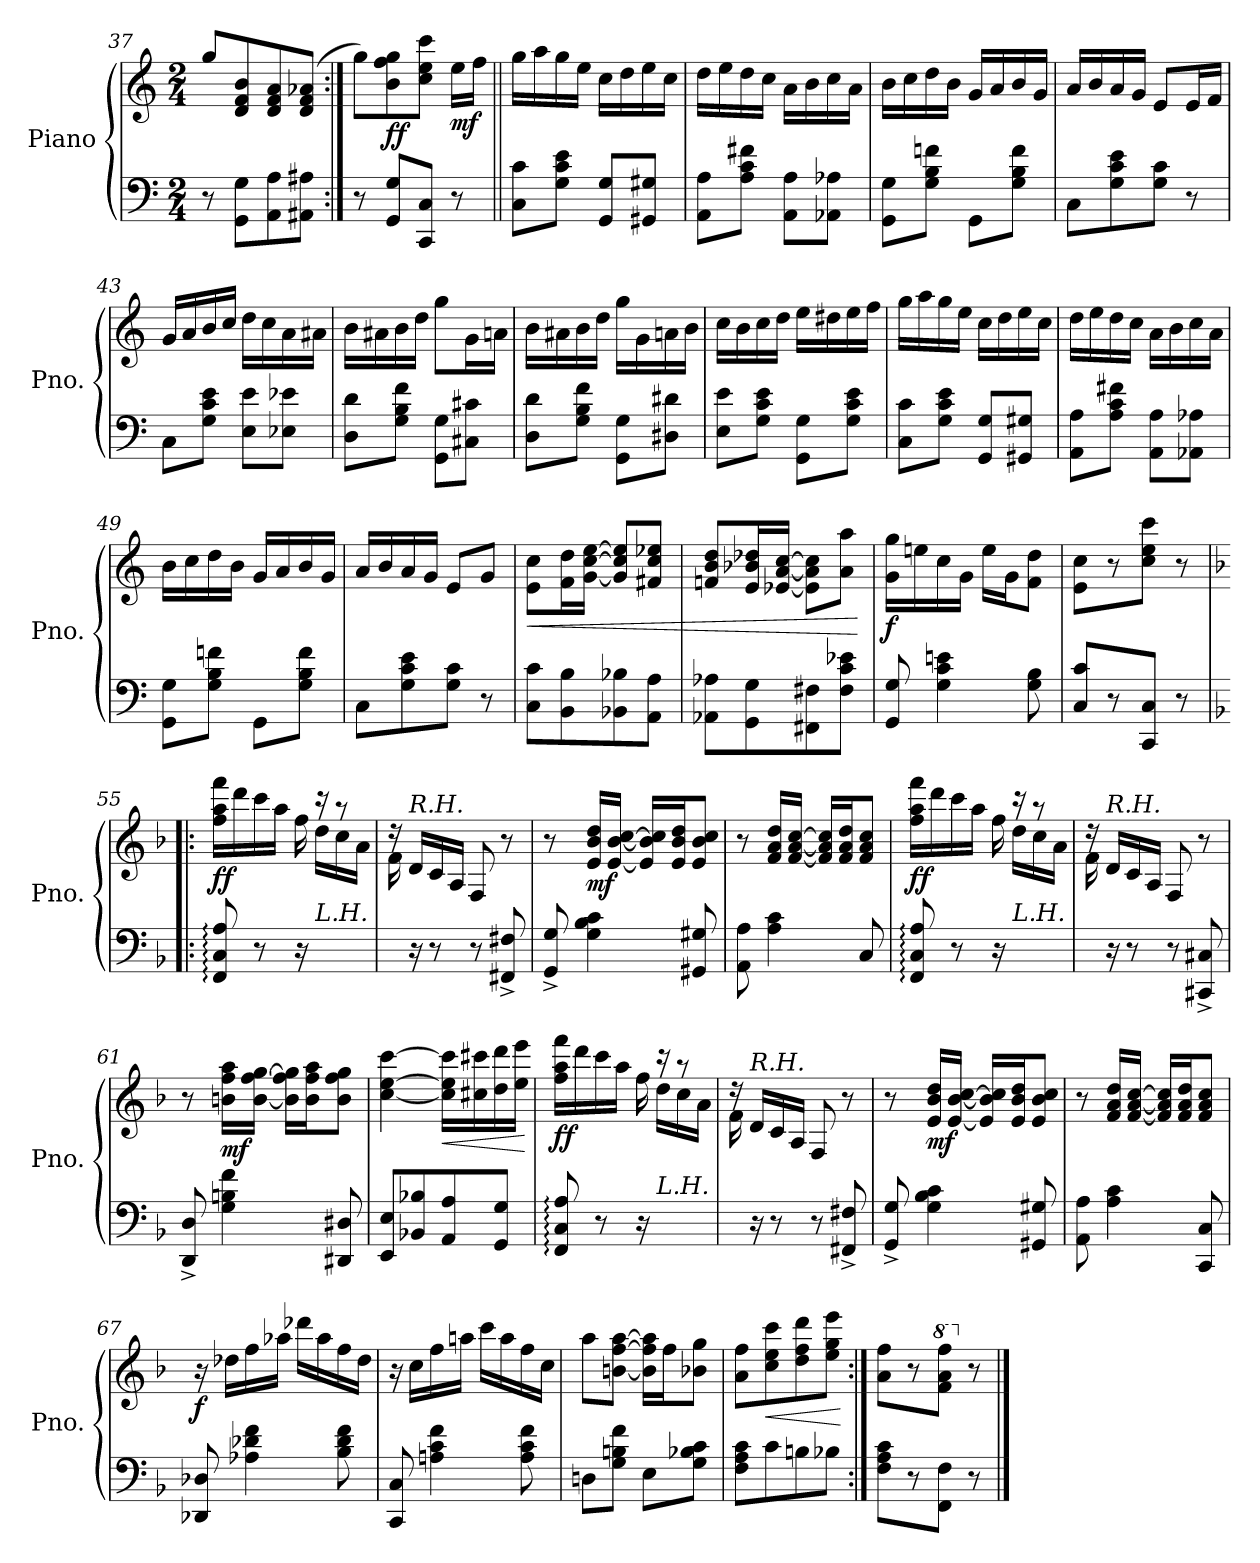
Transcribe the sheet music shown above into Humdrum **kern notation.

**kern	**kern	**dynam
*part1	*part1	*part1
*staff2	*staff1	*staff1/2
*I"Piano	*	*
*I'Pno.	*	*
*clefF4	*clefG2	*
*k[]	*k[]	*
*M2/4	*M2/4	*
=37	=37	=37
8r	8gg/L	.
8GG\ 8G\L	8d/ 8f/ 8b/	.
8AA\ 8A\	8d/ 8f/ 8a/	.
8AA#X\ 8A#X\J	(>8d/ 8f/ 8a-X/J	.
=38:|!	=38:|!	=38:|!
8r	8gg\L)	.
!	!	!LO:DY:b
8GG/ 8G/L	8b\ 8ff\ 8gg\	ff
8CC/ 8C/J	8cc\ 8ee\ 8ccc\J	.
!	!	!LO:DY:b
8r	16ee\LL	mf
.	16ff\JJ	.
!!LO:LB:g=z
=39||	=39||	=39||
8C\ 8c\L	16gg\LL	.
.	16aa\	.
8G\ 8c\ 8e\J	16gg\	.
.	16ee\JJ	.
8GG/ 8G/L	16cc\LL	.
.	16dd\	.
8GG#X/ 8G#X/J	16ee\	.
.	16cc\JJ	.
=40	=40	=40
8AA\ 8A\L	16dd\LL	.
.	16ee\	.
8A\ 8c\ 8f#X\J	16dd\	.
.	16cc\JJ	.
8AA\ 8A\L	16a\LL	.
.	16b\	.
8AA-X\ 8A-X\J	16cc\	.
.	16a\JJ	.
=41	=41	=41
8GG\ 8G\L	16b\LL	.
.	16cc\	.
8G\ 8B\ 8fn\J	16dd\	.
.	16b\JJ	.
8GG\L	16g/LL	.
.	16a/	.
8G\ 8B\ 8f\J	16b/	.
.	16g/JJ	.
=42	=42	=42
8C\L	16a/LL	.
.	16b/	.
8G\ 8c\ 8e\	16a/	.
.	16g/JJ	.
8G\ 8c\J	8e/L	.
8r	16e/L	.
.	16f/JJ	.
!!LO:LB:g=z
=43	=43	=43
8C\L	16g/LL	.
.	16a/	.
8G\ 8c\ 8e\J	16b/	.
.	16cc/JJ	.
8E\ 8e\L	16dd\LL	.
.	16cc\	.
8E-X\ 8e-X\J	16a\	.
.	16a#X\JJ	.
=44	=44	=44
8D\ 8d\L	16b\LL	.
.	16a#X\	.
8G\ 8B\ 8f\J	16b\	.
.	16dd\JJ	.
8GG\ 8G\L	8gg\L	.
8C#X\ 8c#X\J	16g\L	.
.	16an\JJ	.
=45	=45	=45
8D\ 8d\L	16b\LL	.
.	16a#X\	.
8G\ 8B\ 8f\J	16b\	.
.	16dd\JJ	.
8GG\ 8G\L	16gg\LL	.
.	16g\	.
8D#X\ 8d#X\J	16an\	.
.	16b\JJ	.
=46	=46	=46
8E\ 8e\L	16cc\LL	.
.	16b\	.
8G\ 8c\ 8e\J	16cc\	.
.	16dd\JJ	.
8GG\ 8G\L	16ee\LL	.
.	16dd#X\	.
8G\ 8c\ 8e\J	16ee\	.
.	16ff\JJ	.
!!LO:PB:g=z
=47	=47	=47
8C\ 8c\L	16gg\LL	.
.	16aa\	.
8G\ 8c\ 8e\J	16gg\	.
.	16ee\JJ	.
8GG/ 8G/L	16cc\LL	.
.	16dd\	.
8GG#X/ 8G#X/J	16ee\	.
.	16cc\JJ	.
=48	=48	=48
8AA\ 8A\L	16dd\LL	.
.	16ee\	.
8A\ 8c\ 8f#X\J	16dd\	.
.	16cc\JJ	.
8AA\ 8A\L	16a\LL	.
.	16b\	.
8AA-X\ 8A-X\J	16cc\	.
.	16a\JJ	.
=49	=49	=49
8GG\ 8G\L	16b\LL	.
.	16cc\	.
8G\ 8B\ 8fn\J	16dd\	.
.	16b\JJ	.
8GG\L	16g/LL	.
.	16a/	.
8G\ 8B\ 8f\J	16b/	.
.	16g/JJ	.
=50	=50	=50
8C\L	16a/LL	.
.	16b/	.
8G\ 8c\ 8e\	16a/	.
.	16g/JJ	.
8G\ 8c\J	8e/L	.
8r	8g/J	.
!!LO:LB:g=z
=51	=51	=51
!	!	!LO:HP:b
8C\ 8c\L	8e\ 8cc\L	<
8BB\ 8B\	16f\ 16dd\L	.
.	[16g\ [16cc\ [16ee\JJ	.
8BB-X\ 8B-X\	8g/] 8cc/] 8ee/]L	.
8AA\ 8A\J	8f#X/ 8cc/ 8ee-X/J	.
=52	=52	=52
8AA-X\ 8A-X\L	8fn/ 8b/ 8dd/L	.
8GG\ 8G\	16e/ 16b-X/ 16dd-X/L	.
.	[16e-X/ [16a/ [16cc/JJ	.
8FF#X\ 8F#X\	8e-\] 8a\] 8cc\]L	.
8F#\ 8c\ 8e-X\J	8a\ 8aa\J	.
.	.	[
=53	=53	=53
!	!	!LO:DY:b
8GG/ 8G/	16g\ 16gg\LL	f
.	16een\	.
4G\ 4c\ 4en\	16cc\	.
.	16g\JJ	.
.	16ee\LL	.
.	16g\J	.
8G\ 8B\	8f\ 8dd\J	.
=54	=54	=54
8C/ 8c/L	8e\ 8cc\L	.
8r	8r	.
!	!	!LO:DY:b
8CC/ 8C/J	8cc\ 8ee\ 8ccc\J	other-dynamics
8r	8r	.
!!LO:LB:g=z
=55!|:	=55!|:	=55!|:
*k[b-]	*k[b-]	*
*	*^	*
!	!	!	!LO:DY:b
8FF/: 8C/: 8A/:	16ff\ 16aa\ 16fff\LL	16ryy	ff
*	*v	*v	*
.	16ddd\	.
8r	16ccc\	.
.	16aa\JJ	.
16r	16ff\	.
*	*^	*
!LO:TX:a:i:t=L.H.	!	!	!
8.ryy	16rccc	16dd\LL	.
.	8raa	16cc\	.
.	.	16a\JJ	.
=56	=56	=56	=56
16ryy	16rdd	16f\	.
!	!LO:TX:a:i:t=R.H.	!	!
16r	16d/LL	4..ryy	.
8r	16c/	.	.
.	16A/JJ	.	.
8r	8F/	.	.
8FF#X/^ 8F#X/^	8r	.	.
*	*v	*v	*
=57	=57	=57
8GG/^ 8G/^	8r	.
!	!	!LO:DY:b
4G\ 4B-\ 4c\	16e/ 16b-/ 16dd/LL	mf
.	[16e/ [16b-/ [16cc/JJ	.
.	16e/] 16b-/] 16cc/]LL	.
.	16e/ 16b-/ 16dd/J	.
8GG#X/ 8G#X/	8e/ 8b-/ 8cc/J	.
=58	=58	=58
8AA\ 8A\	8r	.
4A\ 4c\	16f/ 16a/ 16dd/LL	.
.	[16f/ [16a/ [16cc/JJ	.
.	16f/] 16a/] 16cc/]LL	.
.	16f/ 16a/ 16dd/J	.
8C/	8f/ 8a/ 8cc/J	.
!!LO:LB:g=z
=59	=59	=59
*	*^	*
!	!	!	!LO:DY:b
8FF/: 8C/: 8A/:	16ff\ 16aa\ 16fff\LL	16ryy	ff
*	*v	*v	*
.	16ddd\	.
8r	16ccc\	.
.	16aa\JJ	.
16r	16ff\	.
*	*^	*
!LO:TX:a:i:t=L.H.	!	!	!
8.ryy	16rccc	16dd\LL	.
.	8raa	16cc\	.
.	.	16a\JJ	.
=60	=60	=60	=60
16ryy	16rdd	16f\	.
!	!LO:TX:a:i:t=R.H.	!	!
16r	16d/LL	4..ryy	.
8r	16c/	.	.
.	16A/JJ	.	.
8r	8F/	.	.
8CC#X/^ 8C#X/^	8r	.	.
*	*v	*v	*
=61	=61	=61
8DD/^ 8D/^	8r	.
!	!	!LO:DY:b
4G\ 4Bn\ 4f\	16bn\ 16ff\ 16aa\LL	mf
.	[16b\ [16ff\ [16gg\JJ	.
.	16b\] 16ff\] 16gg\]LL	.
.	16b\ 16ff\ 16aa\J	.
8DD#X/ 8D#X/	8b\ 8ff\ 8gg\J	.
=62	=62	=62
8EE/ 8E/L	[4cc\ [4ee\ [4ccc\	.
8BB-X/ 8B-X/	.	.
!	!	!LO:HP:b
8AA/ 8A/	16cc\] 16ee\] 16ccc\]LL	<
.	16cc#X\ 16ccc#X\	.
8GG/ 8G/J	16dd\ 16ddd\	.
.	16ee\ 16eee\JJ	.
.	.	[
!!LO:LB:g=z
=63	=63	=63
*	*^	*
!	!	!	!LO:DY:b
8FF/: 8C/: 8A/:	16ff\ 16aa\ 16fff\LL	16ryy	ff
*	*v	*v	*
.	16ddd\	.
8r	16ccc\	.
.	16aa\JJ	.
16r	16ff\	.
*	*^	*
!LO:TX:a:i:t=L.H.	!	!	!
8.ryy	16rccc	16dd\LL	.
.	8raa	16cc\	.
.	.	16a\JJ	.
=64	=64	=64	=64
16ryy	16rdd	16f\	.
!	!LO:TX:a:i:t=R.H.	!	!
16r	16d/LL	4..ryy	.
8r	16c/	.	.
.	16A/JJ	.	.
8r	8F/	.	.
8FF#X/^ 8F#X/^	8r	.	.
*	*v	*v	*
=65	=65	=65
8GG/^ 8G/^	8r	.
!	!	!LO:DY:b
4G\ 4B-\ 4c\	16e/ 16b-/ 16dd/LL	mf
.	[16e/ [16b-/ [16cc/JJ	.
.	16e/] 16b-/] 16cc/]LL	.
.	16e/ 16b-/ 16dd/J	.
8GG#X/ 8G#X/	8e/ 8b-/ 8cc/J	.
=66	=66	=66
8AA\ 8A\	8r	.
4A\ 4c\	16f/ 16a/ 16dd/LL	.
.	[16f/ [16a/ [16cc/JJ	.
.	16f/] 16a/] 16cc/]LL	.
.	16f/ 16a/ 16dd/J	.
8CC/ 8C/	8f/ 8a/ 8cc/J	.
!!LO:PB:g=z
=67	=67	=67
!	!	!LO:DY:b
8DD-X/ 8D-X/	16r	f
.	16dd-X\LL	.
4A-X\ 4d-X\ 4f\	16ff\	.
.	16aa-X\JJ	.
.	16ddd-X\LL	.
.	16aa-\	.
8B-\ 8d-\ 8f\	16ff\	.
.	16dd-\JJ	.
=68	=68	=68
8CC/ 8C/	16r	.
.	16cc\LL	.
4An\ 4c\ 4f\	16ff\	.
.	16aan\JJ	.
.	16ccc\LL	.
.	16aa\	.
8A\ 8c\ 8f\	16ff\	.
.	16cc\JJ	.
=69	=69	=69
8Dn\L	8aa\L	.
8G\ 8Bn\ 8f\J	[8bn\ [8ff\ [8aa\J	.
8E\L	16b\] 16ff\] 16aa\]LL	.
.	16ff\J	.
8G\ 8B-X\ 8c\J	8b-X\ 8gg\J	.
=70	=70	=70
8F\ 8A\ 8c\L	8a\ 8ff\L	.
!	!	!LO:HP:b
8c\	8cc\ 8ee\ 8ccc\	<
8Bn\	8dd\ 8ff\ 8ddd\	.
8B-X\J	8ee\ 8gg\ 8eee\J	.
.	.	[
=71:|!	=71:|!	=71:|!
8F\ 8A\ 8c\L	8a\ 8ff\L	.
8r	8r	.
*	*8va	*
!	!	!LO:DY:b
8FF\ 8F\J	8ff\ 8aa\ 8fff\J	other-dynamics
*	*X8va	*
8r	8r	.
==	==	==
*-	*-	*-
